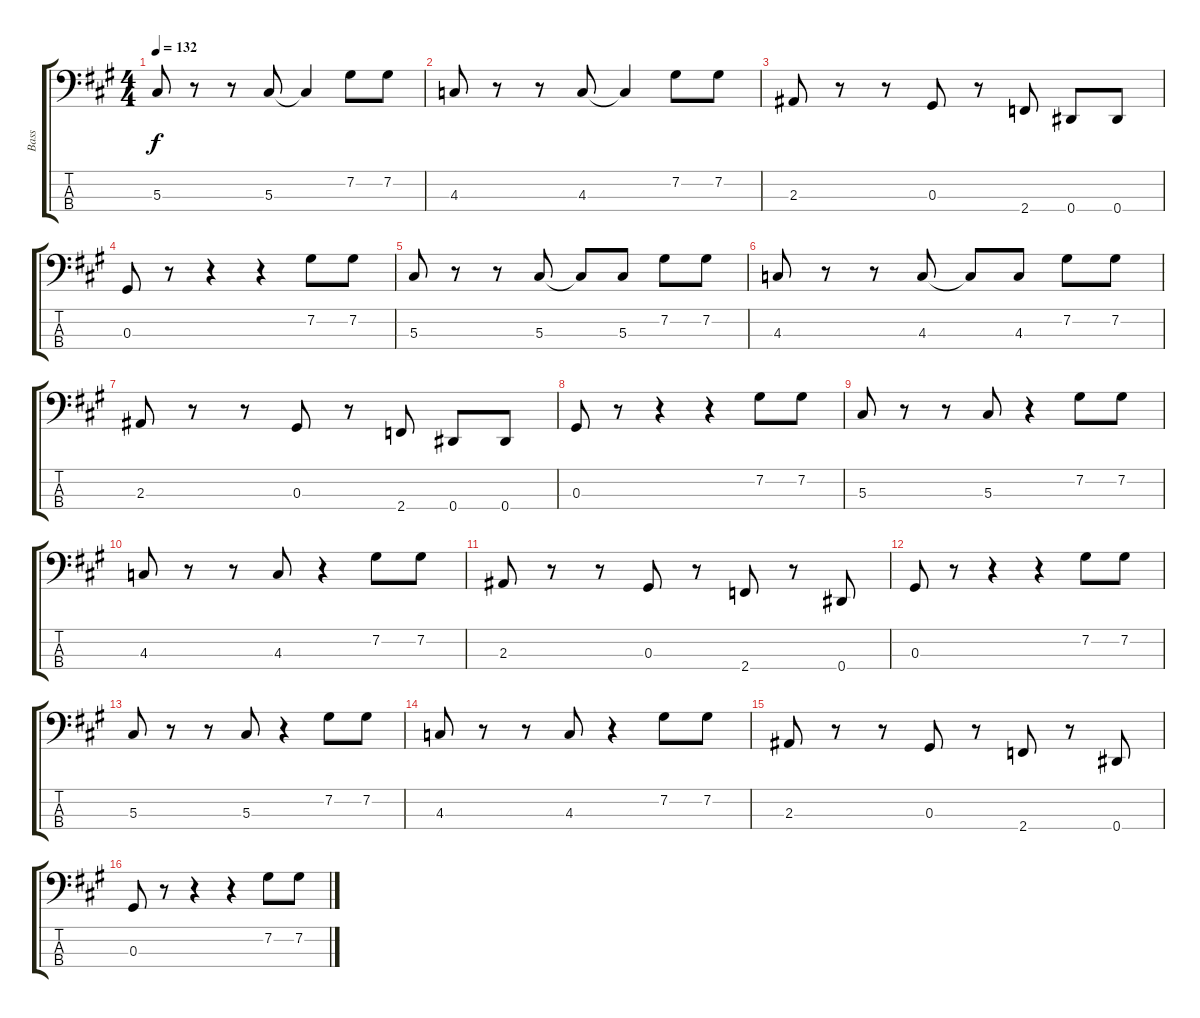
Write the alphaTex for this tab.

\track ("Bass" "Bass") {instrument electricbasspick}
\staff {score tabs}
\tuning (Gb2 Db2 Ab1 Eb1) {hide}
\ts (4 4)
\tempo 132
\clef f4
\ks a
5.3.8{dy f} r.8 r.8 5.3.8 5.3{t}.4 7.2.8 7.2.8 |
4.3.8 r.8 r.8 4.3.8 4.3{t}.4 7.2.8 7.2.8 |
2.3.8 r.8 r.8 0.3.8 r.8 2.4.8 0.4.8 0.4.8 |
0.3.8 r.8 r.4 r.4 7.2.8 7.2.8 |
5.3.8 r.8 r.8 5.3.8 5.3{t}.8 5.3.8 7.2.8 7.2.8 |
4.3.8 r.8 r.8 4.3.8 4.3{t}.8 4.3.8 7.2.8 7.2.8 |
2.3.8 r.8 r.8 0.3.8 r.8 2.4.8 0.4.8 0.4.8 |
0.3.8 r.8 r.4 r.4 7.2.8 7.2.8 |
5.3.8 r.8 r.8 5.3.8 r.4 7.2.8 7.2.8 |
4.3.8 r.8 r.8 4.3.8 r.4 7.2.8 7.2.8 |
2.3.8 r.8 r.8 0.3.8 r.8 2.4.8 r.8 0.4.8 |
0.3.8 r.8 r.4 r.4 7.2.8 7.2.8 |
5.3.8 r.8 r.8 5.3.8 r.4 7.2.8 7.2.8 |
4.3.8 r.8 r.8 4.3.8 r.4 7.2.8 7.2.8 |
2.3.8 r.8 r.8 0.3.8 r.8 2.4.8 r.8 0.4.8 |
0.3.8 r.8 r.4 r.4 7.2.8 7.2.8
